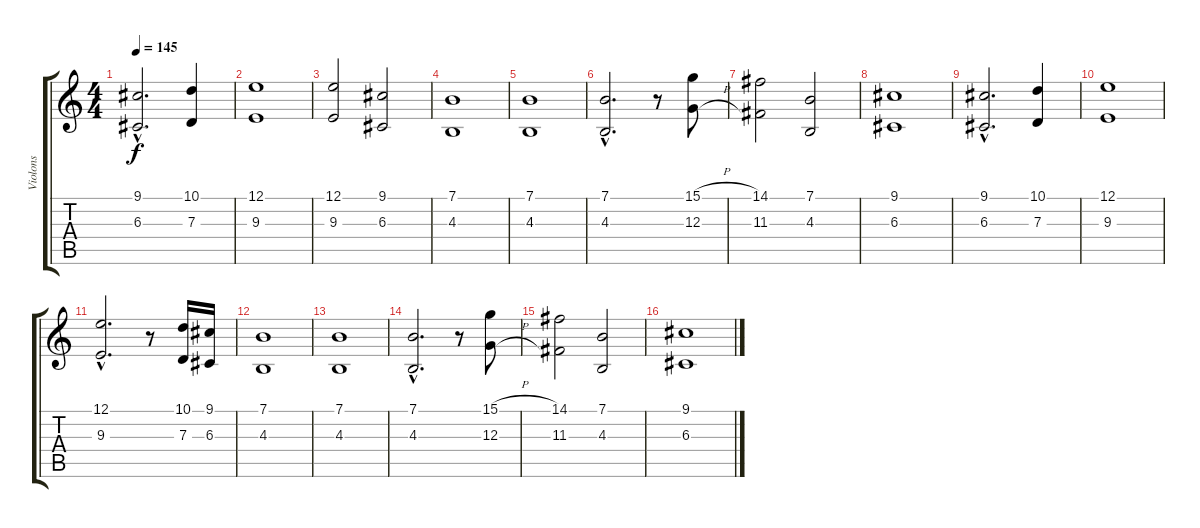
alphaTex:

\track ("Violons" "Violons") {instrument violin}
\staff {score tabs}
\tuning (E4 B3 G3 D3 A2 E2) {hide}
\ts (4 4)
\tempo 145
\clef g2
\ks c
(9.1{hac} 6.3{hac}).2{d dy f} (10.1 7.3).4 |
(12.1 9.3).1 |
(12.1 9.3).2 (9.1 6.3).2 |
(7.1 4.3).1 |
(7.1 4.3).1 |
(7.1{hac} 4.3{hac}).2{d} r.8 (15.1{h} 12.3{h}).8 |
(14.1 11.3).2 (7.1 4.3).2 |
(9.1 6.3).1 |
(9.1{hac} 6.3{hac}).2{d} (10.1 7.3).4 |
(12.1 9.3).1 |
(12.1{hac} 9.3{hac}).2{d} r.8 (10.1 7.3).16 (9.1 6.3).16 |
(7.1 4.3).1 |
(7.1 4.3).1 |
(7.1{hac} 4.3{hac}).2{d} r.8 (15.1{h} 12.3{h}).8 |
(14.1 11.3).2 (7.1 4.3).2 |
(9.1 6.3).1
